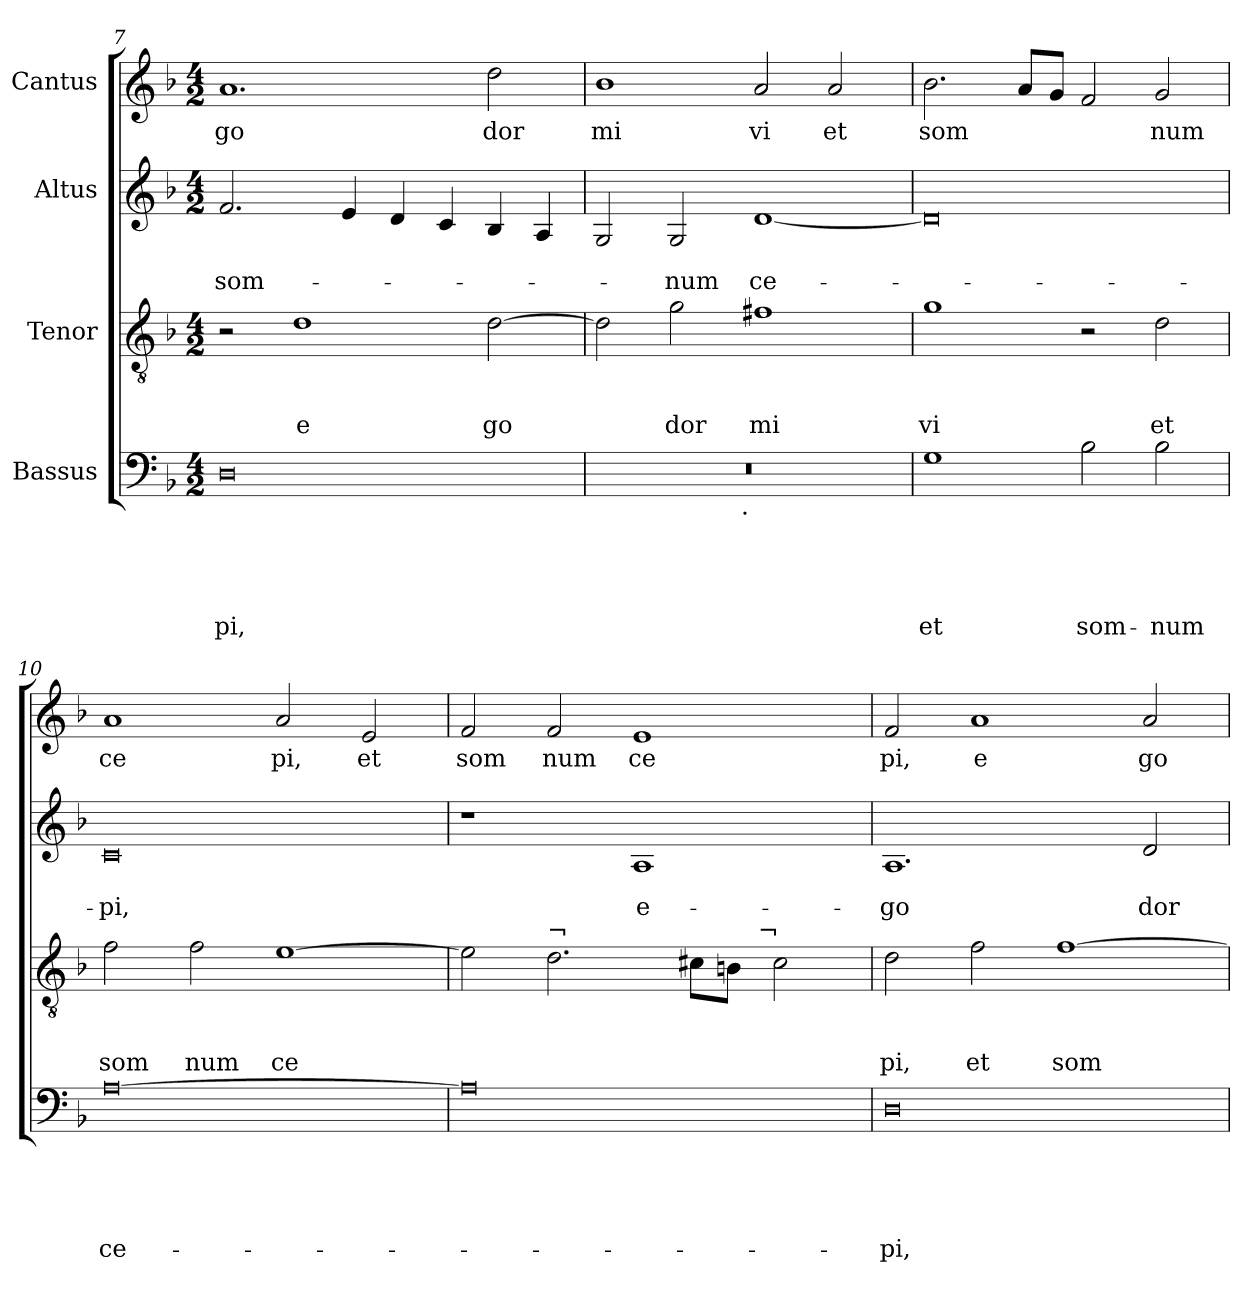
**kern	**text	**text	**text	**text	**text	**kern	**text	**text	**text	**kern	**text	**text	**kern	**text
*part4	*part4	*part4	*part4	*part4	*part4	*part3	*part3	*part3	*part3	*part2	*part2	*part2	*part1	*part1
*staff4	*staff4	*staff4	*staff4	*staff4	*staff4	*staff3	*staff3	*staff3	*staff3	*staff2	*staff2	*staff2	*staff1	*staff1
*I"Bassus	*	*	*	*	*	*I"Tenor	*	*	*	*I"Altus	*	*	*I"Cantus	*
*clefF4	*	*	*	*	*	*clefGv2	*	*	*	*clefG2	*	*	*clefG2	*
*k[b-]	*	*	*	*	*	*k[b-]	*	*	*	*k[b-]	*	*	*k[b-]	*
*F:	*	*	*	*	*	*F:	*	*	*	*F:	*	*	*F:	*
*M4/2	*	*	*	*	*	*M4/2	*	*	*	*M4/2	*	*	*M4/2	*
=7	=7	=7	=7	=7	=7	=7	=7	=7	=7	=7	=7	=7	=7	=7
!	!	!	!	!	!LO:LY:b	!	!	!	!	!	!	!LO:LY:b	!	!LO:LY:b
0D	.	.	.	.	-pi,	2r	.	.	.	2.f/	.	som-	1.a	go
!	!	!	!	!	!	!	!	!	!LO:LY:b	!	!	!	!	!
.	.	.	.	.	.	1d	.	.	e	.	.	.	.	.
.	.	.	.	.	.	.	.	.	.	4e/	.	.	.	.
.	.	.	.	.	.	.	.	.	.	4d/	.	.	.	.
.	.	.	.	.	.	.	.	.	.	4c/	.	.	.	.
!	!	!	!	!	!	!	!	!	!LO:LY:b	!	!	!	!	!LO:LY:b
.	.	.	.	.	.	[>2d\	.	.	go	4B-/	.	.	2dd\	dor
.	.	.	.	.	.	.	.	.	.	4A/	.	.	.	.
=8	=8	=8	=8	=8	=8	=8	=8	=8	=8	=8	=8	=8	=8	=8
!	!	!	!	!	!	!	!	!	!	!	!	!	!	!LO:LY:b
*^	*	*	*	*	*	*	*	*	*	*	*	*	*	*
0r	2ryy	.	.	.	.	.	2d\]	.	.	.	2G/	.	.	1b-	mi
!	!	!	!	!	!	!	!	!	!	!LO:LY:b	!	!	!LO:LY:b	!	!
.	4...ryy	.	.	.	.	.	2g\	.	.	dor	2G/	.	-num	.	.
!	!LO:TX:b:t=.	!	!	!	!	!	!	!	!	!	!	!	!	!	!
.	1ryy	.	.	.	.	.	.	.	.	.	.	.	.	.	.
!	!	!	!	!	!	!	!	!	!	!LO:LY:b	!	!	!LO:LY:b	!	!LO:LY:b
.	.	.	.	.	.	.	1f#X	.	.	mi	[<1d	.	ce-	2a/	vi
!	!	!	!	!	!	!	!	!	!	!	!	!	!	!	!LO:LY:b
.	.	.	.	.	.	.	.	.	.	.	.	.	.	2a/	et
.	32ryy	.	.	.	.	.	.	.	.	.	.	.	.	.	.
=9	=9	=9	=9	=9	=9	=9	=9	=9	=9	=9	=9	=9	=9	=9	=9
!	!	!	!	!	!	!LO:LY:b	!	!	!	!LO:LY:b	!	!	!	!	!LO:LY:b
*v	*v	*	*	*	*	*	*	*	*	*	*	*	*	*	*
1G	.	.	.	.	et	1g	.	.	vi	0d]	.	.	2.b-\	som
.	.	.	.	.	.	.	.	.	.	.	.	.	8a/L	.
.	.	.	.	.	.	.	.	.	.	.	.	.	8g/J	.
!	!	!	!	!	!LO:LY:b	!	!	!	!	!	!	!	!	!
2B-\	.	.	.	.	som-	2r	.	.	.	.	.	.	2f/	.
!	!	!	!	!	!LO:LY:b	!	!	!	!LO:LY:b	!	!	!	!	!LO:LY:b
2B-\	.	.	.	.	-num	2d\	.	.	et	.	.	.	2g/	num
=10	=10	=10	=10	=10	=10	=10	=10	=10	=10	=10	=10	=10	=10	=10
!	!	!	!	!	!LO:LY:b	!	!	!	!LO:LY:b	!	!	!LO:LY:b	!	!LO:LY:b
[>0A	.	.	.	.	ce-	2f\	.	.	som	0c	.	-pi,	1a	ce
!	!	!	!	!	!	!	!	!	!LO:LY:b	!	!	!	!	!
.	.	.	.	.	.	2f\	.	.	num	.	.	.	.	.
!	!	!	!	!	!	!	!	!	!LO:LY:b	!	!	!	!	!LO:LY:b
.	.	.	.	.	.	[>1e	.	.	ce	.	.	.	2a/	pi,
!	!	!	!	!	!	!	!	!	!	!	!	!	!	!LO:LY:b
.	.	.	.	.	.	.	.	.	.	.	.	.	2e/	et
=11	=11	=11	=11	=11	=11	=11	=11	=11	=11	=11	=11	=11	=11	=11
!	!	!	!	!	!	!	!	!	!	!	!	!	!	!LO:LY:b
*	*	*	*	*	*	*^	*	*	*	*	*	*	*	*
0A]	.	.	.	.	.	2e\]	1ryy	.	.	.	1r	.	.	2f/	som
!	!	!	!	!	!	!LO:TX:a:t=¬	!	!	!	!	!	!	!	!	!
!	!	!	!	!	!	!	!	!	!	!	!	!	!	!	!LO:LY:b
.	.	.	.	.	.	2.d\	.	.	.	.	.	.	.	2f/	num
!	!	!	!	!	!	!	!	!	!	!	!	!	!LO:LY:b	!	!LO:LY:b
.	.	.	.	.	.	.	4...ryy	.	.	.	1A	.	e-	1e	ce
.	.	.	.	.	.	8c#X\L	.	.	.	.	.	.	.	.	.
.	.	.	.	.	.	8Bn\J	.	.	.	.	.	.	.	.	.
!	!	!	!	!	!	!	!LO:TX:a:t=¬	!	!	!	!	!	!	!	!
.	.	.	.	.	.	.	2ryy	.	.	.	.	.	.	.	.
.	.	.	.	.	.	2c#\	.	.	.	.	.	.	.	.	.
.	.	.	.	.	.	.	32ryy	.	.	.	.	.	.	.	.
!!LO:PB:g=z
=12	=12	=12	=12	=12	=12	=12	=12	=12	=12	=12	=12	=12	=12	=12	=12
!	!	!	!	!	!LO:LY:b	!	!	!	!	!LO:LY:b	!	!	!LO:LY:b	!	!LO:LY:b
*	*	*	*	*	*	*v	*v	*	*	*	*	*	*	*	*
0D	.	.	.	.	-pi,	2d\	.	.	pi,	1.A	.	-go	2f/	pi,
!	!	!	!	!	!	!	!	!	!LO:LY:b	!	!	!	!	!LO:LY:b
.	.	.	.	.	.	2f\	.	.	et	.	.	.	1a	e
!	!	!	!	!	!	!	!	!	!LO:LY:b	!	!	!	!	!
.	.	.	.	.	.	[>1f	.	.	som-	.	.	.	.	.
!	!	!	!	!	!	!	!	!	!	!	!	!LO:LY:b	!	!LO:LY:b
.	.	.	.	.	.	.	.	.	.	2d/	.	dor	2a/	go
=	=	=	=	=	=	=	=	=	=	=	=	=	=	=
*-	*-	*-	*-	*-	*-	*-	*-	*-	*-	*-	*-	*-	*-	*-
